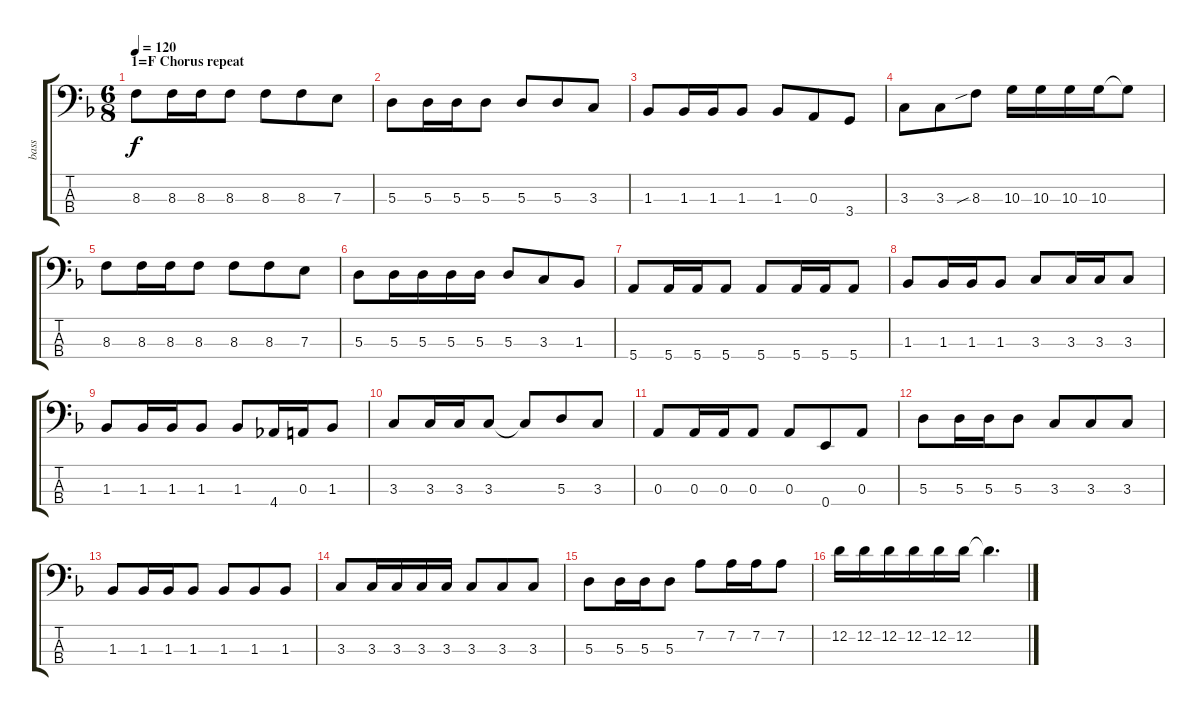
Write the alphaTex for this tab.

\track ("bass" "bass") {instrument electricbassfinger}
\staff {score tabs}
\tuning (G2 D2 A1 E1) {hide}
\ts (6 8)
\section ("" "1=F Chorus repeat")
\tempo 120
\clef f4
\ks f
8.3.8{dy f} 8.3.16 8.3.16 8.3.8 8.3.8 8.3.8 7.3.8 |
5.3.8 5.3.16 5.3.16 5.3.8 5.3.8 5.3.8 3.3.8 |
1.3.8 1.3.16 1.3.16 1.3.8 1.3.8 0.3.8 3.4.8 |
3.3.8 3.3.8 8.3{sib}.8 10.3.16 10.3.16 10.3.16 10.3.16 10.3{t}.8 |
8.3.8 8.3.16 8.3.16 8.3.8 8.3.8 8.3.8 7.3.8 |
5.3.8 5.3.16 5.3.16 5.3.16 5.3.16 5.3.8 3.3.8 1.3.8 |
5.4.8 5.4.16 5.4.16 5.4.8 5.4.8 5.4.16 5.4.16 5.4.8 |
1.3.8 1.3.16 1.3.16 1.3.8 3.3.8 3.3.16 3.3.16 3.3.8 |
1.3.8 1.3.16 1.3.16 1.3.8 1.3.8 4.4.16 0.3.16 1.3.8 |
3.3.8 3.3.16 3.3.16 3.3.8 3.3{t}.8 5.3.8 3.3.8 |
0.3.8 0.3.16 0.3.16 0.3.8 0.3.8 0.4.8 0.3.8 |
5.3.8 5.3.16 5.3.16 5.3.8 3.3.8 3.3.8 3.3.8 |
1.3.8 1.3.16 1.3.16 1.3.8 1.3.8 1.3.8 1.3.8 |
3.3.8 3.3.16 3.3.16 3.3.16 3.3.16 3.3.8 3.3.8 3.3.8 |
5.3.8 5.3.16 5.3.16 5.3.8 7.2.8 7.2.16 7.2.16 7.2.8 |
12.2.16 12.2.16 12.2.16 12.2.16 12.2.16 12.2.16 12.2{t}.4{d}
